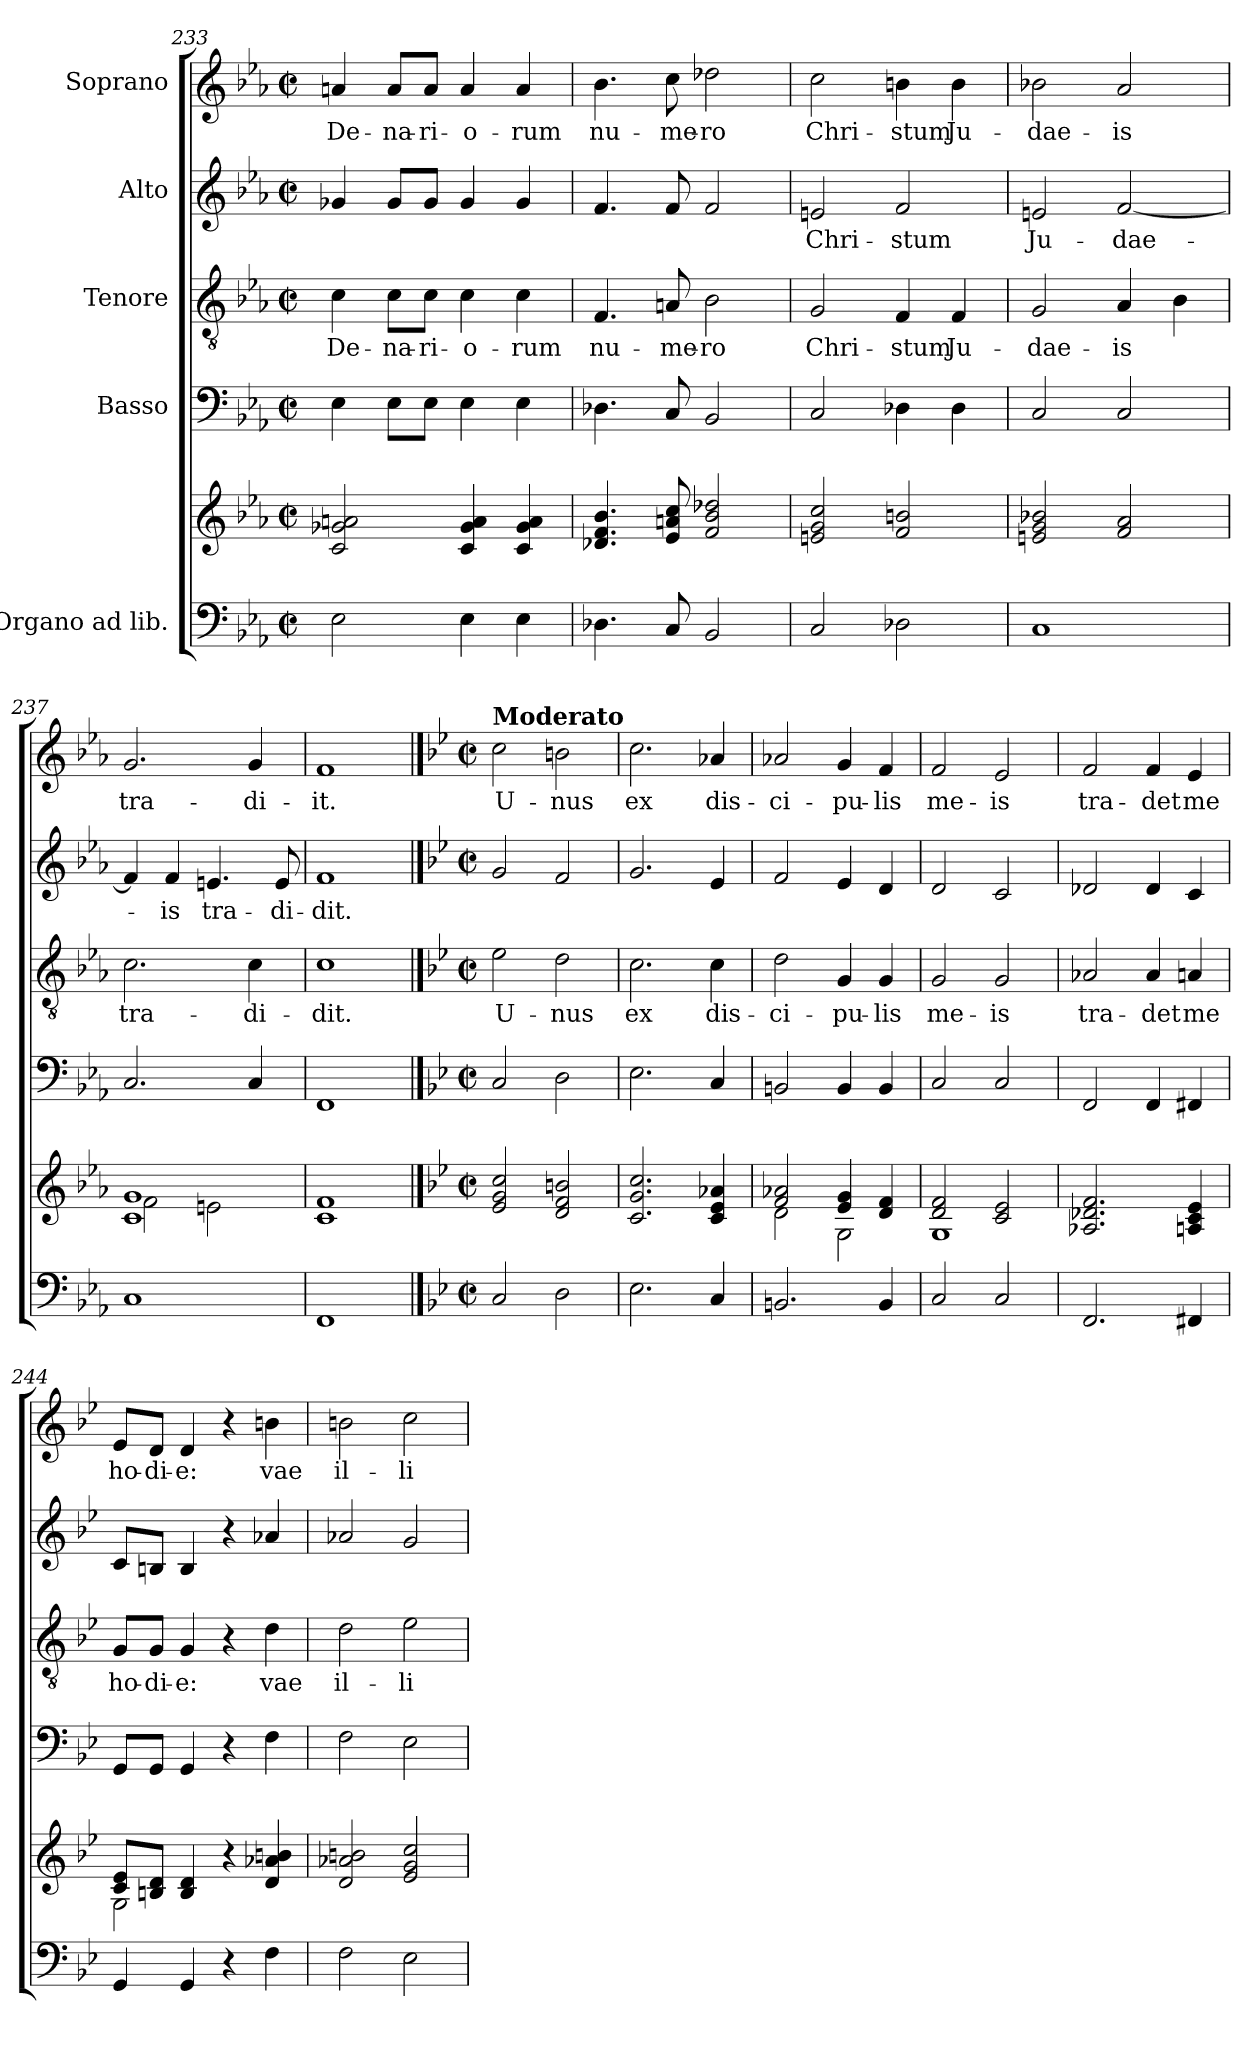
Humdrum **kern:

**kern	**kern	**kern	**kern	**text	**kern	**text	**kern	**text
*part5	*part5	*part4	*part3	*part3	*part2	*part2	*part1	*part1
*staff6	*staff5	*staff4	*staff3	*staff3	*staff2	*staff2	*staff1	*staff1
*I"Organo ad lib.	*	*I"Basso	*I"Tenore	*	*I"Alto	*	*I"Soprano	*
!!LO:LB:g=z
*clefF4	*clefG2	*clefF4	*clefGv2	*	*clefG2	*	*clefG2	*
*k[b-e-a-]	*k[b-e-a-]	*k[b-e-a-]	*k[b-e-a-]	*	*k[b-e-a-]	*	*k[b-e-a-]	*
*E-:	*E-:	*E-:	*E-:	*	*E-:	*	*E-:	*
*M2/2	*M2/2	*M2/2	*M2/2	*	*M2/2	*	*M2/2	*
*met(c|)	*met(c|)	*met(c|)	*met(c|)	*	*met(c|)	*	*met(c|)	*
=233	=233	=233	=233	=233	=233	=233	=233	=233
2E-\	2c/ 2g-X/ 2an/	4E-\	4c\	De-	4g-X/	.	4an/	De-
.	.	8E-\L	8c\L	-na-	8g-/L	.	8a/L	-na-
.	.	8E-\J	8c\J	-ri-	8g-/J	.	8a/J	-ri-
4E-\	4c/ 4g-/ 4a/	4E-\	4c\	-o-	4g-/	.	4a/	-o-
4E-\	4c/ 4g-/ 4a/	4E-\	4c\	-rum	4g-/	.	4a/	-rum
=234	=234	=234	=234	=234	=234	=234	=234	=234
4.D-X\	4.d-X/ 4.f/ 4.b-/	4.D-X\	4.F/	nu-	4.f/	.	4.b-\	nu-
8C/	8e-/ 8an/ 8cc/	8C/	8An/	-me-	8f/	.	8cc\	-me-
2BB-/	2f/ 2b-/ 2dd-X/	2BB-/	2B-\	-ro	2f/	.	2dd-X\	-ro
=235	=235	=235	=235	=235	=235	=235	=235	=235
2C/	2en/ 2g/ 2cc/	2C/	2G/	Chri-	2en/	Chri-	2cc\	Chri-
2D-X\	2f/ 2bn/	4D-X\	4F/	-stum	2f/	-stum	4bn\	-stum
.	.	4D-\	4F/	Ju-	.	.	4b\	Ju-
=236	=236	=236	=236	=236	=236	=236	=236	=236
1C	2en/ 2g/ 2b-X/	2C/	2G/	-dae-	2en/	Ju-	2b-X\	-dae-
.	2f/ 2a-/	2C/	4A-/	-is	[2f/	-dae-	2a-/	-is
.	.	.	4B-\	.	.	.	.	.
=237	=237	=237	=237	=237	=237	=237	=237	=237
*	*^	*	*	*	*	*	*	*
1C	1c 1g	2f\	2.C/	2.c\	tra-	4f/]	.	2.g/	tra-
.	.	.	.	.	.	4f/	-is	.	.
.	.	2en\	.	.	.	4.en/	tra-	.	.
.	.	.	4C/	4c\	-di-	.	.	4g/	-di-
.	.	.	.	.	.	8e/	-di-	.	.
*	*v	*v	*	*	*	*	*	*	*
=238	=238	=238	=238	=238	=238	=238	=238	=238
1FF	1c 1f	1FF	1c	-dit.	1f	-dit.	1f	-it.
!!LO:PB:g=z
==239	==239	==239	==239	==239	==239	==239	==239	==239
*k[b-e-]	*k[b-e-]	*k[b-e-]	*k[b-e-]	*	*k[b-e-]	*	*k[b-e-]	*
*B-:	*B-:	*B-:	*B-:	*	*B-:	*	*B-:	*
*M2/2	*M2/2	*M2/2	*M2/2	*	*M2/2	*	*M2/2	*
*met(c|)	*met(c|)	*met(c|)	*met(c|)	*	*met(c|)	*	*met(c|)	*
!	!	!	!	!	!	!	!LO:TX:a:B:t=Moderato	!
2C/	2e-/ 2g/ 2cc/	2C/	2e-\	U-	2g/	.	2cc\	U-
2D\	2d/ 2f/ 2bn/	2D\	2d\	-nus	2f/	.	2bn\	-nus
=240	=240	=240	=240	=240	=240	=240	=240	=240
2.E-\	2.c/ 2.g/ 2.cc/	2.E-\	2.c\	ex	2.g/	.	2.cc\	ex
4C/	4c/ 4e-/ 4a-X/	4C/	4c\	dis-	4e-/	.	4a-X/	dis-
=241	=241	=241	=241	=241	=241	=241	=241	=241
*	*^	*	*	*	*	*	*	*
2.BBn/	2f/ 2a-X/	2d\	2BBn/	2d\	-ci-	2f/	.	2a-X/	-ci-
.	4e-/ 4g/	2G\	4BB/	4G/	-pu-	4e-/	.	4g/	-pu-
4BB/	4d/ 4f/	.	4BB/	4G/	-lis	4d/	.	4f/	-lis
=242	=242	=242	=242	=242	=242	=242	=242	=242	=242
2C/	2d/ 2f/	1G	2C/	2G/	me-	2d/	.	2f/	me-
2C/	2c/ 2e-/	.	2C/	2G/	-is	2c/	.	2e-/	-is
*	*v	*v	*	*	*	*	*	*	*
=243	=243	=243	=243	=243	=243	=243	=243	=243
2.FF/	2.A-X/ 2.d-X/ 2.f/	2FF/	2A-X/	tra-	2d-X/	.	2f/	tra-
.	.	4FF/	4A-/	-det	4d-/	.	4f/	-det
4FF#X/	4An/ 4c/ 4e-/	4FF#X/	4An/	me	4c/	.	4e-/	me
!!LO:LB:g=z
=244	=244	=244	=244	=244	=244	=244	=244	=244
*	*^	*	*	*	*	*	*	*
4GG/	8c/ 8e-/L	2G\	8GG/L	8G/L	ho-	8c/L	.	8e-/L	ho-
.	8Bn/ 8d/J	.	8GG/J	8G/J	-di-	8Bn/J	.	8d/J	-di-
4GG/	4B/ 4d/	.	4GG/	4G/	-e:	4B/	.	4d/	-e:
4r	4r	4ryy	4r	4r	.	4r	.	4r	.
4F\	4d/ 4a-X/ 4bn/	4ryy	4F\	4d\	vae	4a-X/	.	4bn\	vae
*	*v	*v	*	*	*	*	*	*	*
=245	=245	=245	=245	=245	=245	=245	=245	=245
2F\	2d/ 2a-X/ 2bn/	2F\	2d\	il-	2a-X/	.	2bn\	il-
2E-\	2e-/ 2g/ 2cc/	2E-\	2e-\	-li	2g/	.	2cc\	-li
=	=	=	=	=	=	=	=	=
*-	*-	*-	*-	*-	*-	*-	*-	*-
